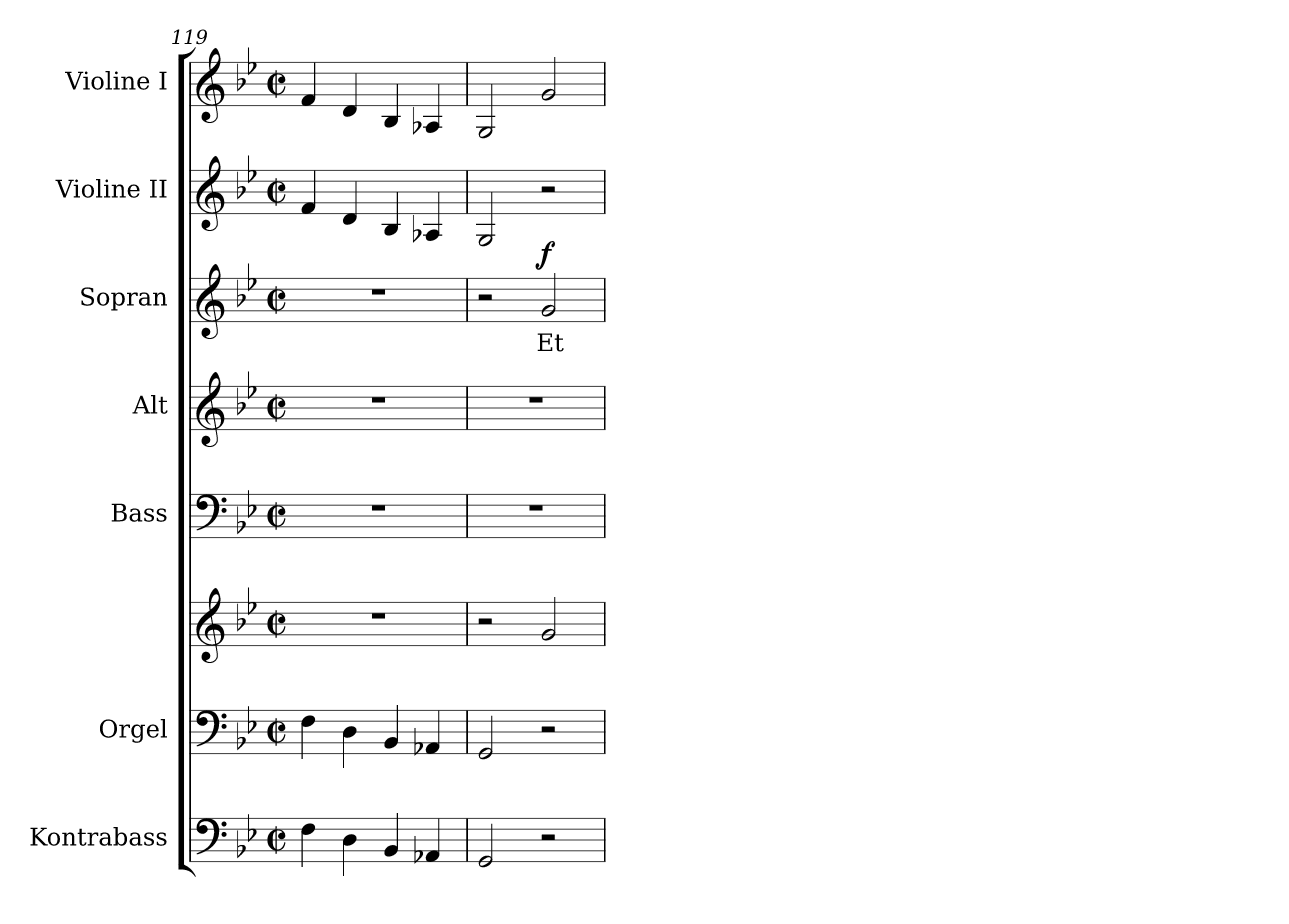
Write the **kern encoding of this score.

**kern	**kern	**kern	**kern	**kern	**kern	**text	**dynam	**kern	**kern
*part7	*part6	*part6	*part5	*part4	*part3	*part3	*part3	*part2	*part1
*staff8	*staff7	*staff6	*staff5	*staff4	*staff3	*staff3	*staff3	*staff2	*staff1
*I"Kontrabass	*I"Orgel	*	*I"Bass	*I"Alt	*I"Sopran	*	*	*I"Violine II	*I"Violine I
*I'Kb.	*I'Org.	*	*I'B	*I'A	*I'S	*	*	*I'Vl. II	*I'Vl. I
*clefF4	*clefF4	*clefG2	*clefF4	*clefG2	*clefG2	*	*	*clefG2	*clefG2
*ITrd7c12	*	*	*	*	*	*	*	*	*
*k[b-e-]	*k[b-e-]	*k[b-e-]	*k[b-e-]	*k[b-e-]	*k[b-e-]	*	*	*k[b-e-]	*k[b-e-]
*B-:	*B-:	*B-:	*B-:	*B-:	*B-:	*	*	*B-:	*B-:
*M2/2	*M2/2	*M2/2	*M2/2	*M2/2	*M2/2	*	*	*M2/2	*M2/2
*met(c|)	*met(c|)	*met(c|)	*met(c|)	*met(c|)	*met(c|)	*	*	*met(c|)	*met(c|)
=119	=119	=119	=119	=119	=119	=119	=119	=119	=119
4FF\	4F\	1r	1r	1r	1r	.	.	4f/	4f/
4DD\	4D\	.	.	.	.	.	.	4d/	4d/
4BBB-/	4BB-/	.	.	.	.	.	.	4B-/	4B-/
4AAA-X/	4AA-X/	.	.	.	.	.	.	4A-X/	4A-X/
=120	=120	=120	=120	=120	=120	=120	=120	=120	=120
2GGG/	2GG/	2r	1r	1r	2r	.	.	2G/	2G/
!	!	!	!	!	!	!LO:LY:b	!LO:DY:a	!	!
2r	2r	2g/	.	.	2g/	Et	f	2r	2g/
=	=	=	=	=	=	=	=	=	=
*-	*-	*-	*-	*-	*-	*-	*-	*-	*-
